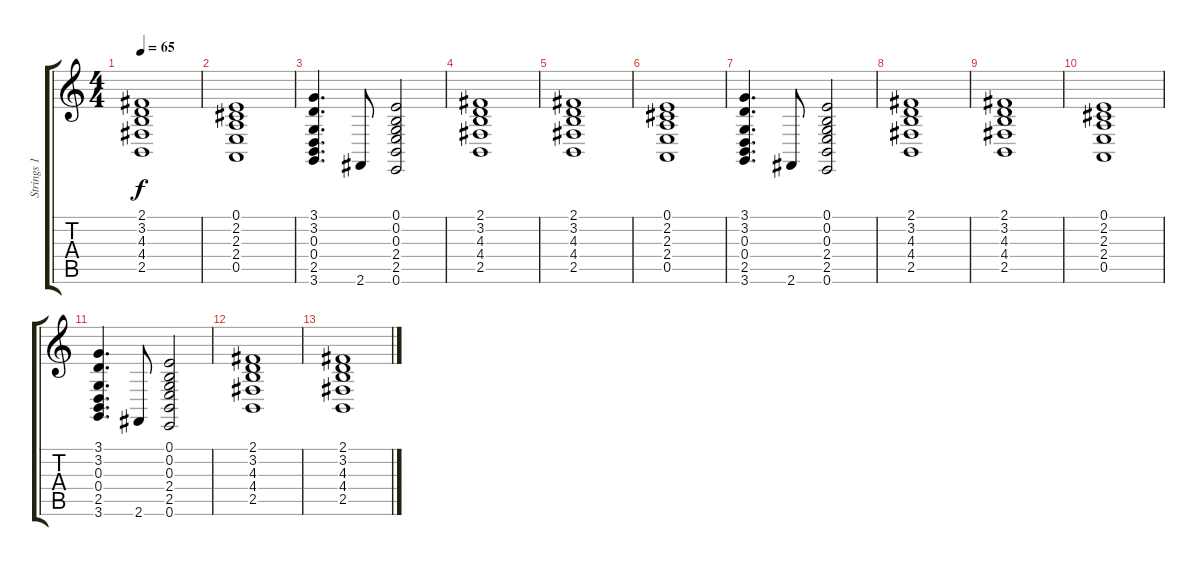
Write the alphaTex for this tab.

\track ("Strings 1" "Strings 1") {instrument synthstrings1}
\staff {score tabs}
\tuning (E4 B3 G3 D3 A2 E2) {hide}
\ts (4 4)
\tempo 65
\clef g2
\ks c
(2.1 3.2 4.3 4.4 2.5).1{dy f} |
(0.1 2.2 2.3 2.4 0.5).1 |
(3.1 3.2 0.3 0.4 2.5 3.6).4{d} 2.6.8 (0.1 0.2 0.3 2.4 2.5 0.6).2 |
(2.1 3.2 4.3 4.4 2.5).1 |
(2.1 3.2 4.3 4.4 2.5).1 |
(0.1 2.2 2.3 2.4 0.5).1 |
(3.1 3.2 0.3 0.4 2.5 3.6).4{d} 2.6.8 (0.1 0.2 0.3 2.4 2.5 0.6).2 |
(2.1 3.2 4.3 4.4 2.5).1 |
(2.1 3.2 4.3 4.4 2.5).1 |
(0.1 2.2 2.3 2.4 0.5).1 |
(3.1 3.2 0.3 0.4 2.5 3.6).4{d} 2.6.8 (0.1 0.2 0.3 2.4 2.5 0.6).2 |
(2.1 3.2 4.3 4.4 2.5).1 |
(2.1 3.2 4.3 4.4 2.5).1
